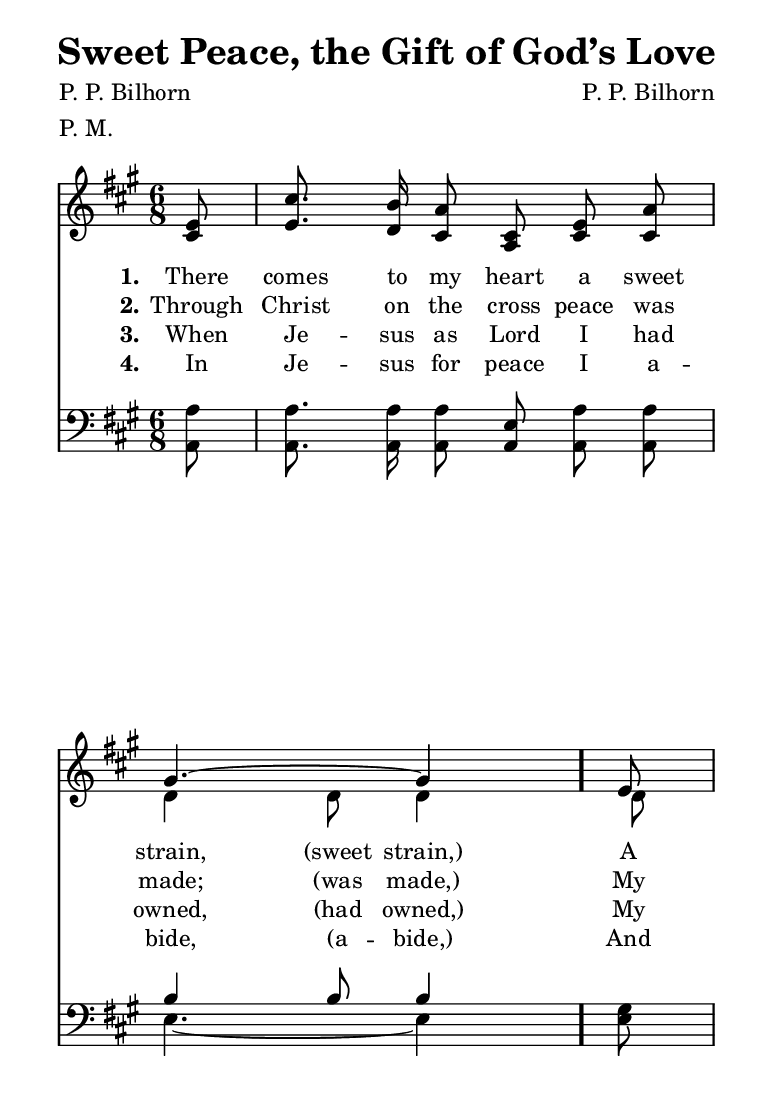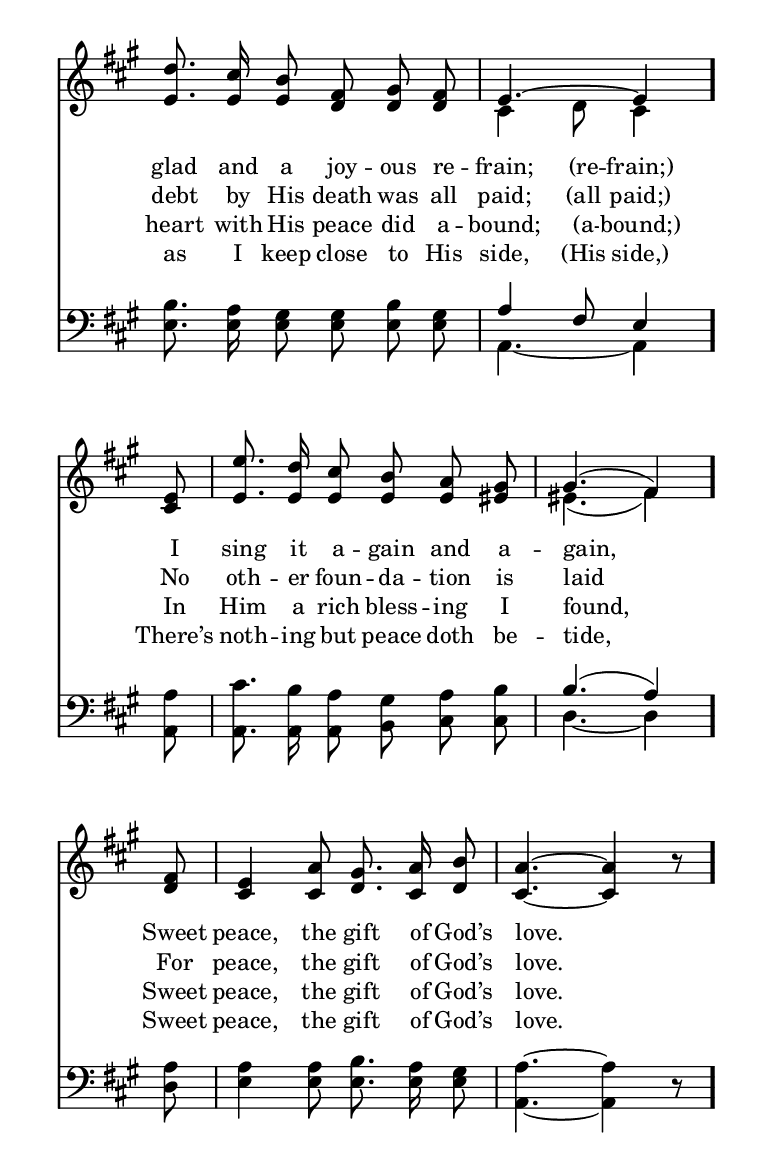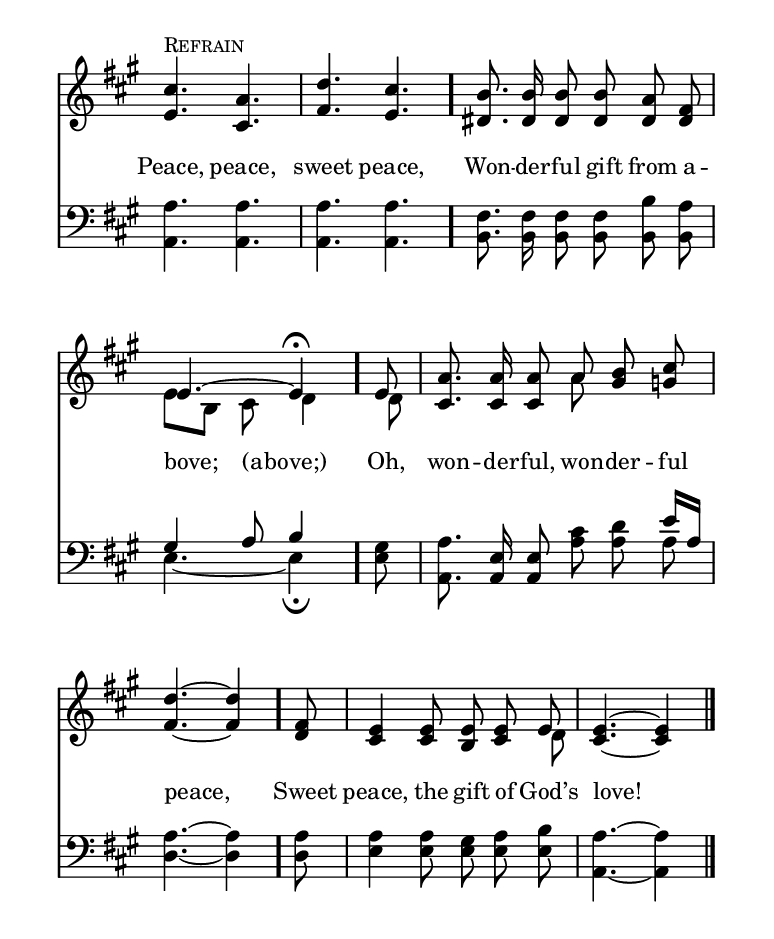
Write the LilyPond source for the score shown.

\include "common/global.ily"
\paper {
  \include "common/paper.ily"
  system-count = #(cond (is-eogsized 5) (#t #f))
}

\header{
  hymnnumber = "193"
  title = "Sweet Peace, the Gift of God’s Love"
  tunename = ""
  meter = "P. M."
  poet = "P. P. Bilhorn"
  composer = "P. P. Bilhorn"
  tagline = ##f
}

ta = { \tempo 8=120 }
tb = { \tempo 8=80 } % not half the normal tempo in this case (aesthetic)

global = {
  \include "common/overrides.ily"
  \override Staff.TimeSignature.style = #'numbered
  \time 6/8
  \override Score.MetronomeMark.transparent = ##t % hide all fermata changes too
  \ta
  \key a \major
  \partial 8
  \autoBeamOff
}

patternA = { c8 | c8. c16 c8 c c c | c4. c4 }
patternB = { c8 | c8. c16 c8 c c c | c4 c8 c4 }
patternC = { c8 | c4 c8 c8. c16 c8 | c4. c4 c8 }

notesSoprano = {
\global
\relative c' {

  e8 | cis'8. b16 a8 cis, e a | gis4. ~ gis4 \eogbreak
  \changePitch \patternA { e | d' cis b fis gis fis | e ~ e } \eogbreak
  \changePitch \patternA { e | e' d cis b a gis | gis( fis) }
  \changePitch \patternC { fis | e a gis a b | a ~ a r }

  \eogbreak
  << s^\markup { \small \caps "Refrain" }
  { cis4. a | d cis } >>
  b8. b16 b8 b a fis | e4.~ \tb e4 \fermata \ta \eogbreak
  \changePitch \patternA { e | a a a a b cis | d ~ d }
  fis,8 | e4 e8 e e e | e4. ~ e4

  \bar "|."

}
}

notesAlto = {
\global
\relative e' {

  \changePitch \patternB { cis | e d cis a cis cis | d d d }
  \changePitch \patternB { d | e e e d d d | cis d cis }
  \changePitch \patternA { cis | e e e e e eis | eis( fis) }
  \changePitch \patternC { d | cis cis d cis d | cis ~ cis r }

  e4. cis | fis e
  dis8. dis16 dis8 dis dis dis | e8[ b] cis d4
  \changePitch \patternA { d | cis cis cis a' gis g | fis ~ fis }
  d8 | cis4 cis8 b cis d | cis4. ~ cis4

}
}

notesTenor = {
\global
\relative a {

  \changePitch \patternB { a | a a a e a a | b b b }
  \changePitch \patternB { gis | b a gis gis b gis | a fis e }
  \changePitch \patternA { a | cis b a gis a b | b( a) }
  \changePitch \patternC { a | a a b a gis | a ~ a r }

  a4. a | a a
  fis8. fis16 fis8 fis b a | gis4 a8 b4
  gis8 | a8. e16 e8 cis' d e16[ a,] | a4. ~ a4
  a8 | a4 a8 gis a b | a4. ~ a4

}
}

notesBass = {
\global
\relative f, {

  \changePitch \patternA { a | a a a a a a | e' ~ e }
  \changePitch \patternA { e | e e e e e e | a, ~ a }
  \changePitch \patternA { a | a a a b cis cis | d ~ d }
  \changePitch \patternC { d | e e e e e | a, ~ a r }

  a4. a | a a
  b8. b16 b8 b b b | e4. ~ e4_\fermata
  \changePitch \patternA { e | a, a a a' a a | d, ~ d }
  d8 | e4 e8 e e e | a,4. ~ a4

}
}

Refrain = \lyricmode {

Peace, peace, sweet peace, \bar "."
Won -- der -- ful gift from a -- bove; %{HIDE>%} (a -- bove;) %{<HIDE%} \bar "."
Oh, won -- der -- ful, won -- der -- ful peace, \bar "."
Sweet peace, the gift of God’s love! \bar "."

}

wordsA = \lyricmode {
\set stanza = "1."

There comes to my heart a sweet strain, %{HIDE>%} (sweet strain,) %{<HIDE%} \bar "."
A glad and a joy -- ous re -- frain; %{HIDE>%} (re -- frain;) %{<HIDE%} \bar "."
I sing it a -- gain and a -- gain, \bar "."
Sweet peace, the gift of God’s love. \bar "."

}

wordsB = \lyricmode {
\set stanza = "2."

Through Christ on the cross peace was made; %{HIDE>%} (was made,) %{<HIDE%}
My debt by His death was all paid; %{HIDE>%} (all paid;) %{<HIDE%}
No oth -- er foun -- da -- tion is laid
For peace, the gift of God’s love.

\Refrain

}

wordsC = \lyricmode {
\set stanza = "3."

When Je -- sus as Lord I had owned, %{HIDE>%} (had owned,) %{<HIDE%}
My heart with His peace did a -- bound; %{HIDE>%} (a -- bound;) %{<HIDE%}
In Him a rich bless -- ing I found,
Sweet peace, the gift of God’s love.

}

wordsD = \lyricmode {
\set stanza = "4."

In Je -- sus for peace I a -- bide, %{HIDE>%} (a -- bide,) %{<HIDE%}
And as I keep close to His side, %{HIDE>%} (His side,) %{<HIDE%}
There’s noth -- ing but peace doth be -- tide,
Sweet peace, the gift of God’s love.

}

\score {
  \context ChoirStaff <<
    \context Staff = upper <<
      \set Staff.autoBeaming = ##f
      \set ChoirStaff.systemStartDelimiter = #'SystemStartBar
      \set ChoirStaff.printPartCombineTexts = ##f
      \partcombine #'(2 . 9) \notesSoprano \notesAlto
      \context NullVoice = sopranos { \voiceOne << \notesSoprano >> }
      \context NullVoice = altos { \voiceTwo << \notesAlto >> }
      \context Lyrics = one   \lyricsto altos \wordsA
      \context Lyrics = two   \lyricsto altos \wordsB
      \context Lyrics = three \lyricsto altos \wordsC
      \context Lyrics = four  \lyricsto altos \wordsD
    >>
    \context Staff = men <<
      \set Staff.autoBeaming = ##f
      \clef bass
      \set ChoirStaff.printPartCombineTexts = ##f
      \partcombine #'(2 . 9) \notesTenor \notesBass
      \context NullVoice = tenors { \voiceOne << \notesTenor >> }
      \context NullVoice = basses { \voiceTwo << \notesBass >> }
    >>
  >>
  \layout {
    \include "common/layout.ily"
  }
  \midi{
    \include "common/midi.ily"
  }
}

\version "2.19.49"  % necessary for upgrading to future LilyPond versions.

% vi:set et ts=2 sw=2 ai nocindent syntax=lilypond:
